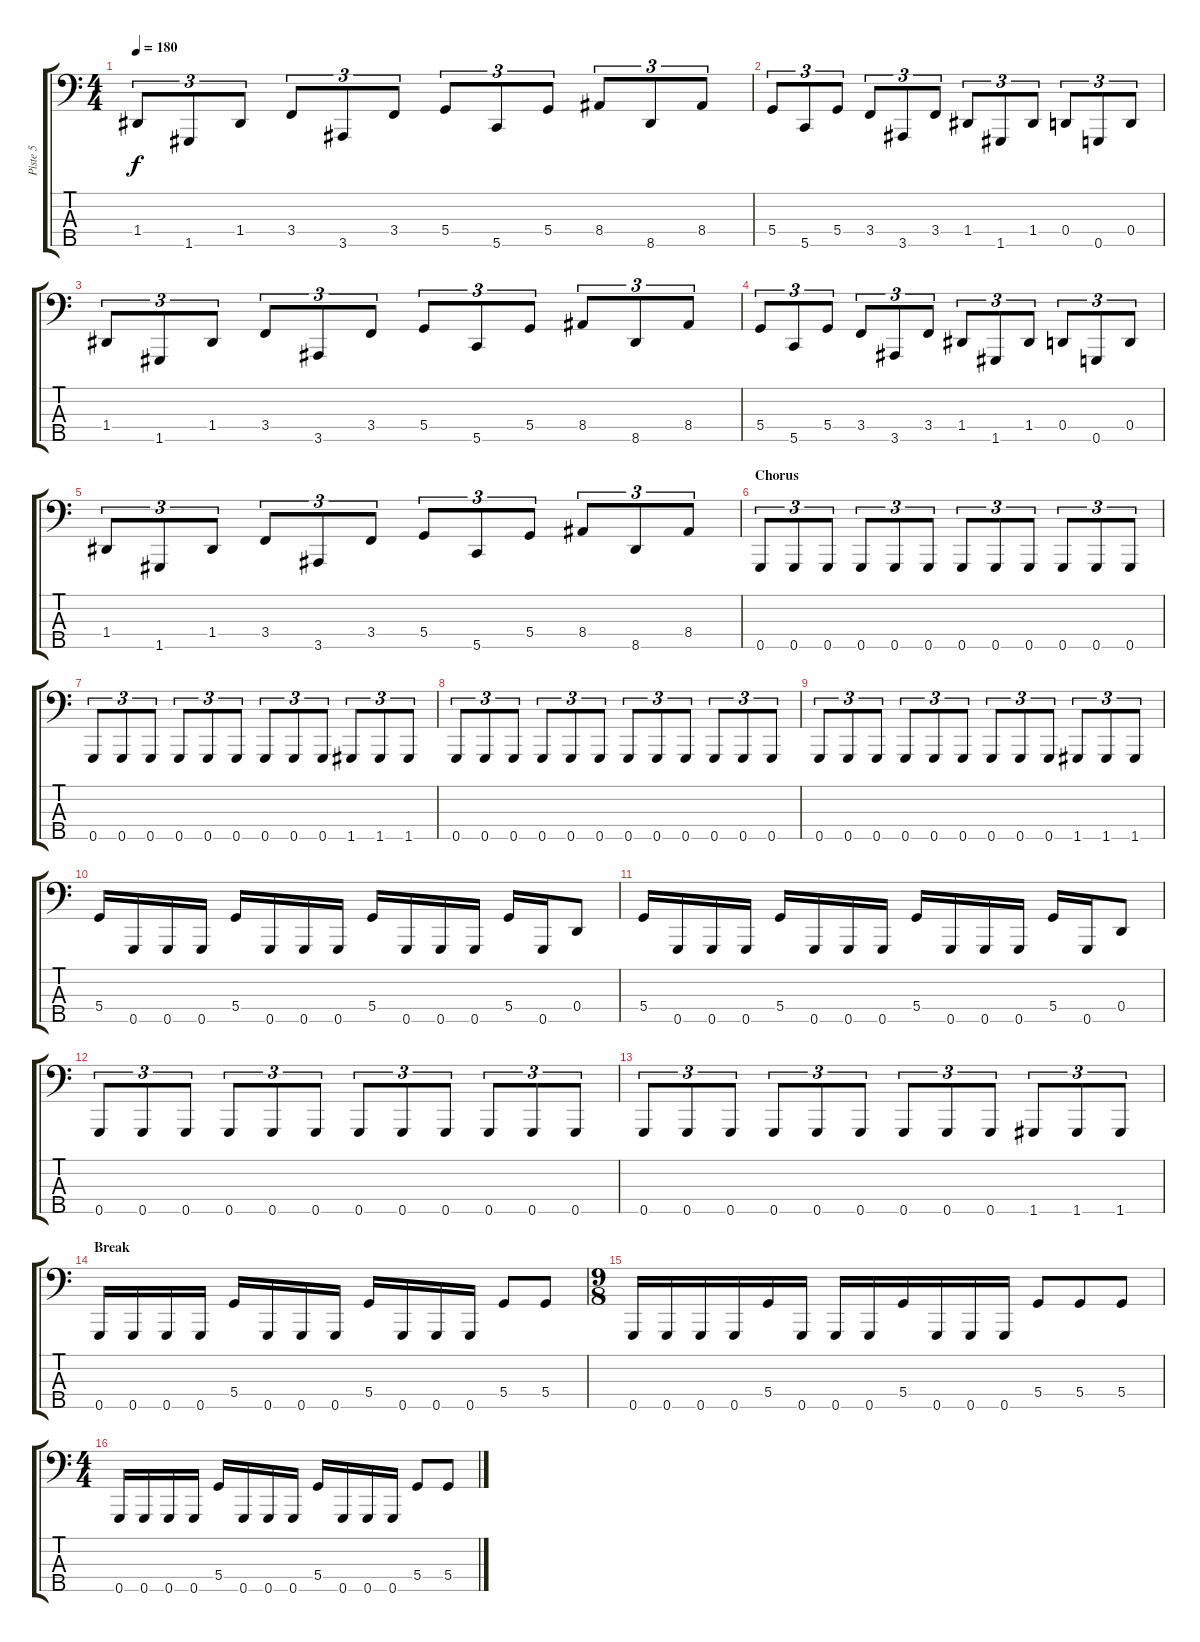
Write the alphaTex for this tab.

\track ("Piste 5" "Piste 5") {instrument slapbass2}
\staff {score tabs}
\tuning (F2 C2 G1 D1 G0) {hide}
\ts (4 4)
\tempo 180
\clef f4
\ks c
1.4.8{tu (3 2) dy f} 1.5.8{tu (3 2)} 1.4.8{tu (3 2)} 3.4.8{tu (3 2)} 3.5.8{tu (3 2)} 3.4.8{tu (3 2)} 5.4.8{tu (3 2)} 5.5.8{tu (3 2)} 5.4.8{tu (3 2)} 8.4.8{tu (3 2)} 8.5.8{tu (3 2)} 8.4.8{tu (3 2)} |
5.4.8{tu (3 2)} 5.5.8{tu (3 2)} 5.4.8{tu (3 2)} 3.4.8{tu (3 2)} 3.5.8{tu (3 2)} 3.4.8{tu (3 2)} 1.4.8{tu (3 2)} 1.5.8{tu (3 2)} 1.4.8{tu (3 2)} 0.4.8{tu (3 2)} 0.5.8{tu (3 2)} 0.4.8{tu (3 2)} |
1.4.8{tu (3 2)} 1.5.8{tu (3 2)} 1.4.8{tu (3 2)} 3.4.8{tu (3 2)} 3.5.8{tu (3 2)} 3.4.8{tu (3 2)} 5.4.8{tu (3 2)} 5.5.8{tu (3 2)} 5.4.8{tu (3 2)} 8.4.8{tu (3 2)} 8.5.8{tu (3 2)} 8.4.8{tu (3 2)} |
5.4.8{tu (3 2)} 5.5.8{tu (3 2)} 5.4.8{tu (3 2)} 3.4.8{tu (3 2)} 3.5.8{tu (3 2)} 3.4.8{tu (3 2)} 1.4.8{tu (3 2)} 1.5.8{tu (3 2)} 1.4.8{tu (3 2)} 0.4.8{tu (3 2)} 0.5.8{tu (3 2)} 0.4.8{tu (3 2)} |
1.4.8{tu (3 2)} 1.5.8{tu (3 2)} 1.4.8{tu (3 2)} 3.4.8{tu (3 2)} 3.5.8{tu (3 2)} 3.4.8{tu (3 2)} 5.4.8{tu (3 2)} 5.5.8{tu (3 2)} 5.4.8{tu (3 2)} 8.4.8{tu (3 2)} 8.5.8{tu (3 2)} 8.4.8{tu (3 2)} |
\section ("" "Chorus")
0.5.8{tu (3 2)} 0.5.8{tu (3 2)} 0.5.8{tu (3 2)} 0.5.8{tu (3 2)} 0.5.8{tu (3 2)} 0.5.8{tu (3 2)} 0.5.8{tu (3 2)} 0.5.8{tu (3 2)} 0.5.8{tu (3 2)} 0.5.8{tu (3 2)} 0.5.8{tu (3 2)} 0.5.8{tu (3 2)} |
0.5.8{tu (3 2)} 0.5.8{tu (3 2)} 0.5.8{tu (3 2)} 0.5.8{tu (3 2)} 0.5.8{tu (3 2)} 0.5.8{tu (3 2)} 0.5.8{tu (3 2)} 0.5.8{tu (3 2)} 0.5.8{tu (3 2)} 1.5.8{tu (3 2)} 1.5.8{tu (3 2)} 1.5.8{tu (3 2)} |
0.5.8{tu (3 2)} 0.5.8{tu (3 2)} 0.5.8{tu (3 2)} 0.5.8{tu (3 2)} 0.5.8{tu (3 2)} 0.5.8{tu (3 2)} 0.5.8{tu (3 2)} 0.5.8{tu (3 2)} 0.5.8{tu (3 2)} 0.5.8{tu (3 2)} 0.5.8{tu (3 2)} 0.5.8{tu (3 2)} |
0.5.8{tu (3 2)} 0.5.8{tu (3 2)} 0.5.8{tu (3 2)} 0.5.8{tu (3 2)} 0.5.8{tu (3 2)} 0.5.8{tu (3 2)} 0.5.8{tu (3 2)} 0.5.8{tu (3 2)} 0.5.8{tu (3 2)} 1.5.8{tu (3 2)} 1.5.8{tu (3 2)} 1.5.8{tu (3 2)} |
5.4.16 0.5.16 0.5.16 0.5.16 5.4.16 0.5.16 0.5.16 0.5.16 5.4.16 0.5.16 0.5.16 0.5.16 5.4.16 0.5.16 0.4.8 |
5.4.16 0.5.16 0.5.16 0.5.16 5.4.16 0.5.16 0.5.16 0.5.16 5.4.16 0.5.16 0.5.16 0.5.16 5.4.16 0.5.16 0.4.8 |
0.5.8{tu (3 2)} 0.5.8{tu (3 2)} 0.5.8{tu (3 2)} 0.5.8{tu (3 2)} 0.5.8{tu (3 2)} 0.5.8{tu (3 2)} 0.5.8{tu (3 2)} 0.5.8{tu (3 2)} 0.5.8{tu (3 2)} 0.5.8{tu (3 2)} 0.5.8{tu (3 2)} 0.5.8{tu (3 2)} |
0.5.8{tu (3 2)} 0.5.8{tu (3 2)} 0.5.8{tu (3 2)} 0.5.8{tu (3 2)} 0.5.8{tu (3 2)} 0.5.8{tu (3 2)} 0.5.8{tu (3 2)} 0.5.8{tu (3 2)} 0.5.8{tu (3 2)} 1.5.8{tu (3 2)} 1.5.8{tu (3 2)} 1.5.8{tu (3 2)} |
\section ("" "Break")
0.5.16 0.5.16 0.5.16 0.5.16 5.4.16 0.5.16 0.5.16 0.5.16 5.4.16 0.5.16 0.5.16 0.5.16 5.4.8 5.4.8 |
\ts (9 8)
0.5.16 0.5.16 0.5.16 0.5.16 5.4.16 0.5.16 0.5.16 0.5.16 5.4.16 0.5.16 0.5.16 0.5.16 5.4.8 5.4.8 5.4.8 |
\ts (4 4)
0.5.16 0.5.16 0.5.16 0.5.16 5.4.16 0.5.16 0.5.16 0.5.16 5.4.16 0.5.16 0.5.16 0.5.16 5.4.8 5.4.8
